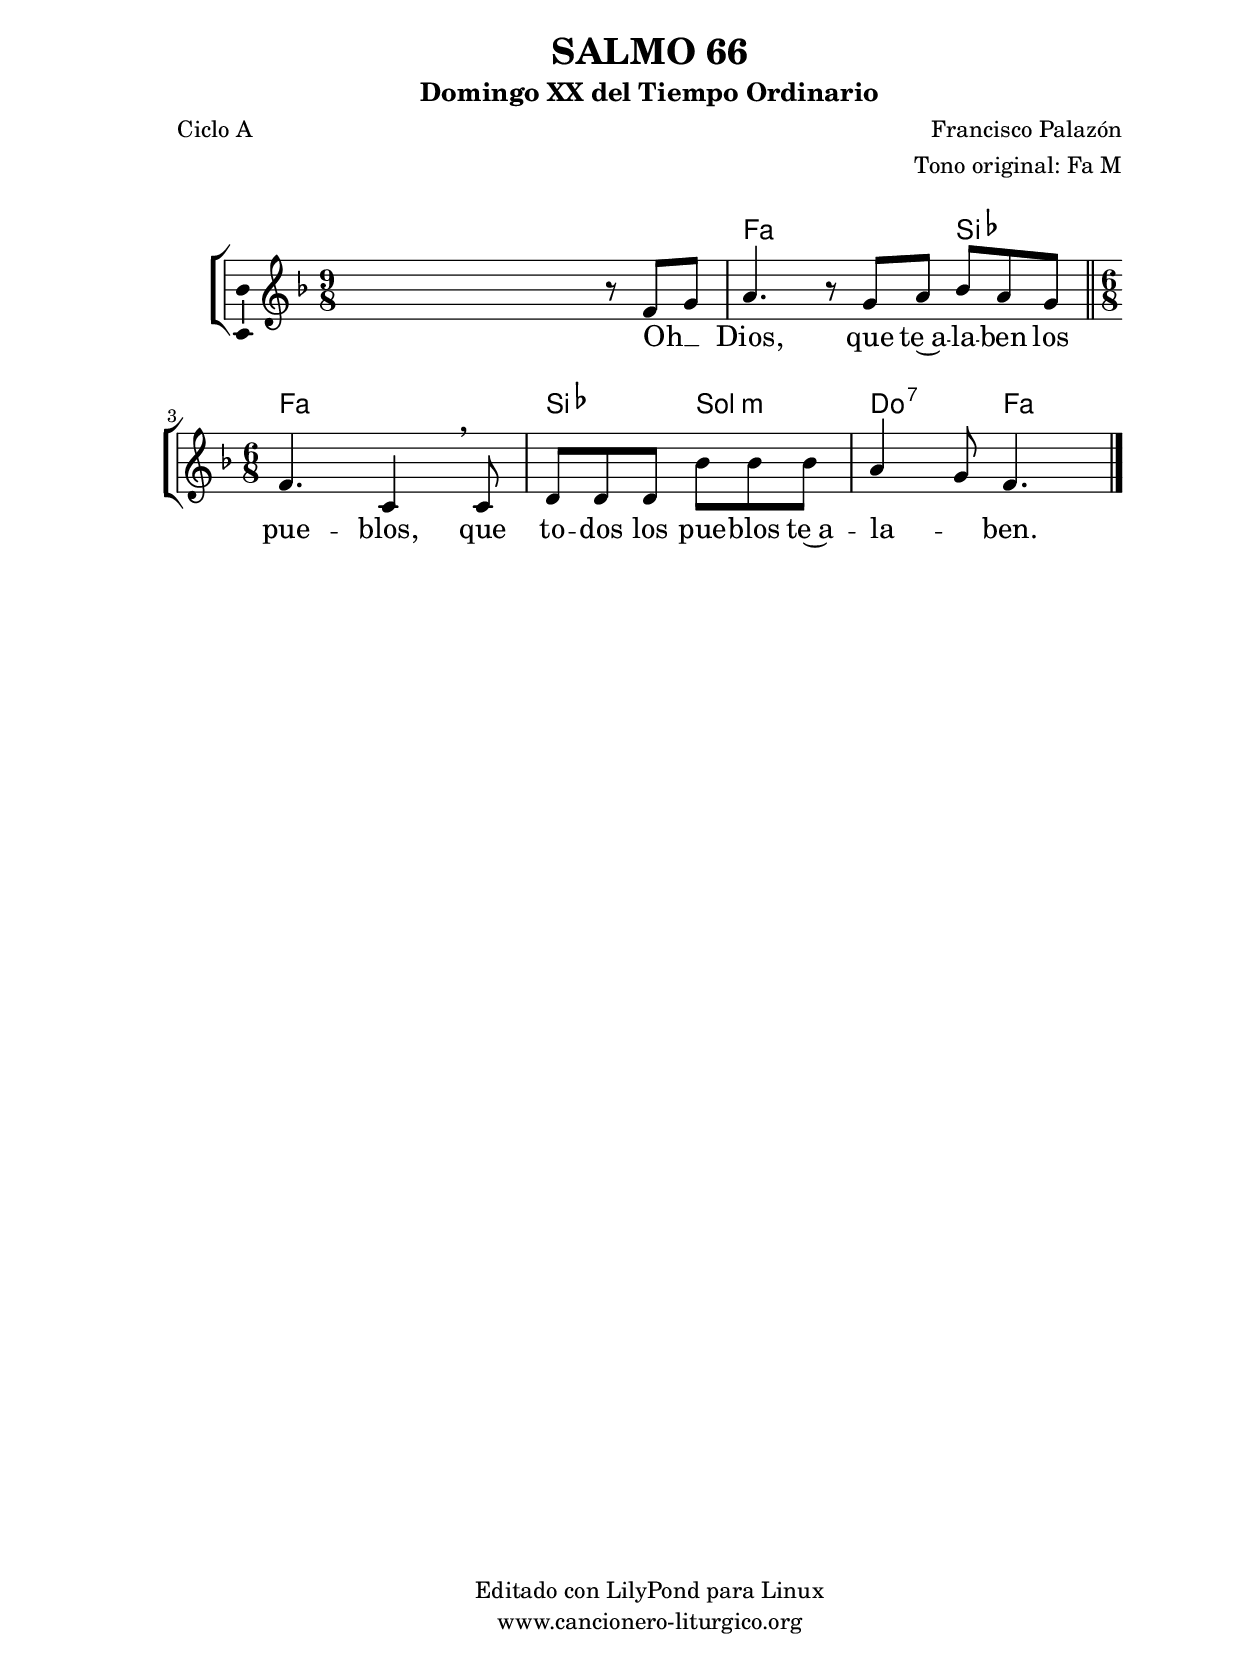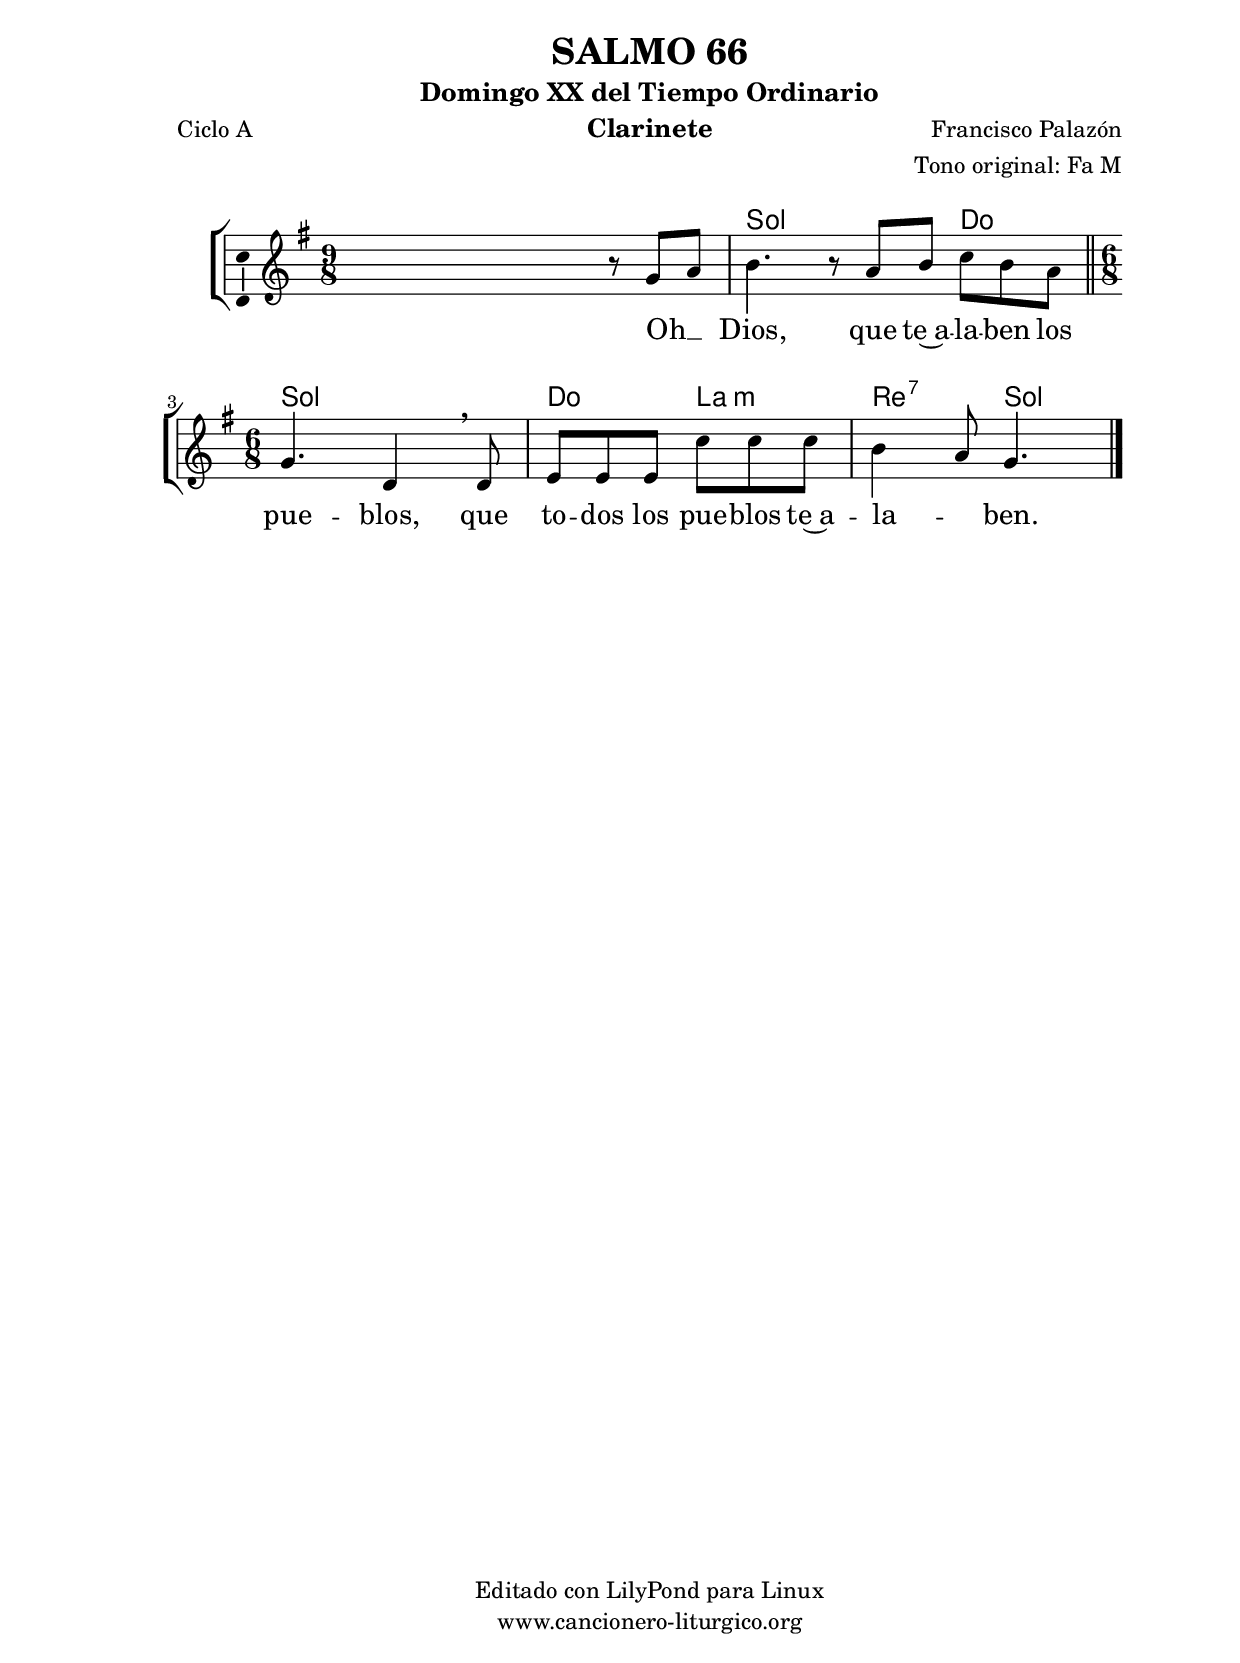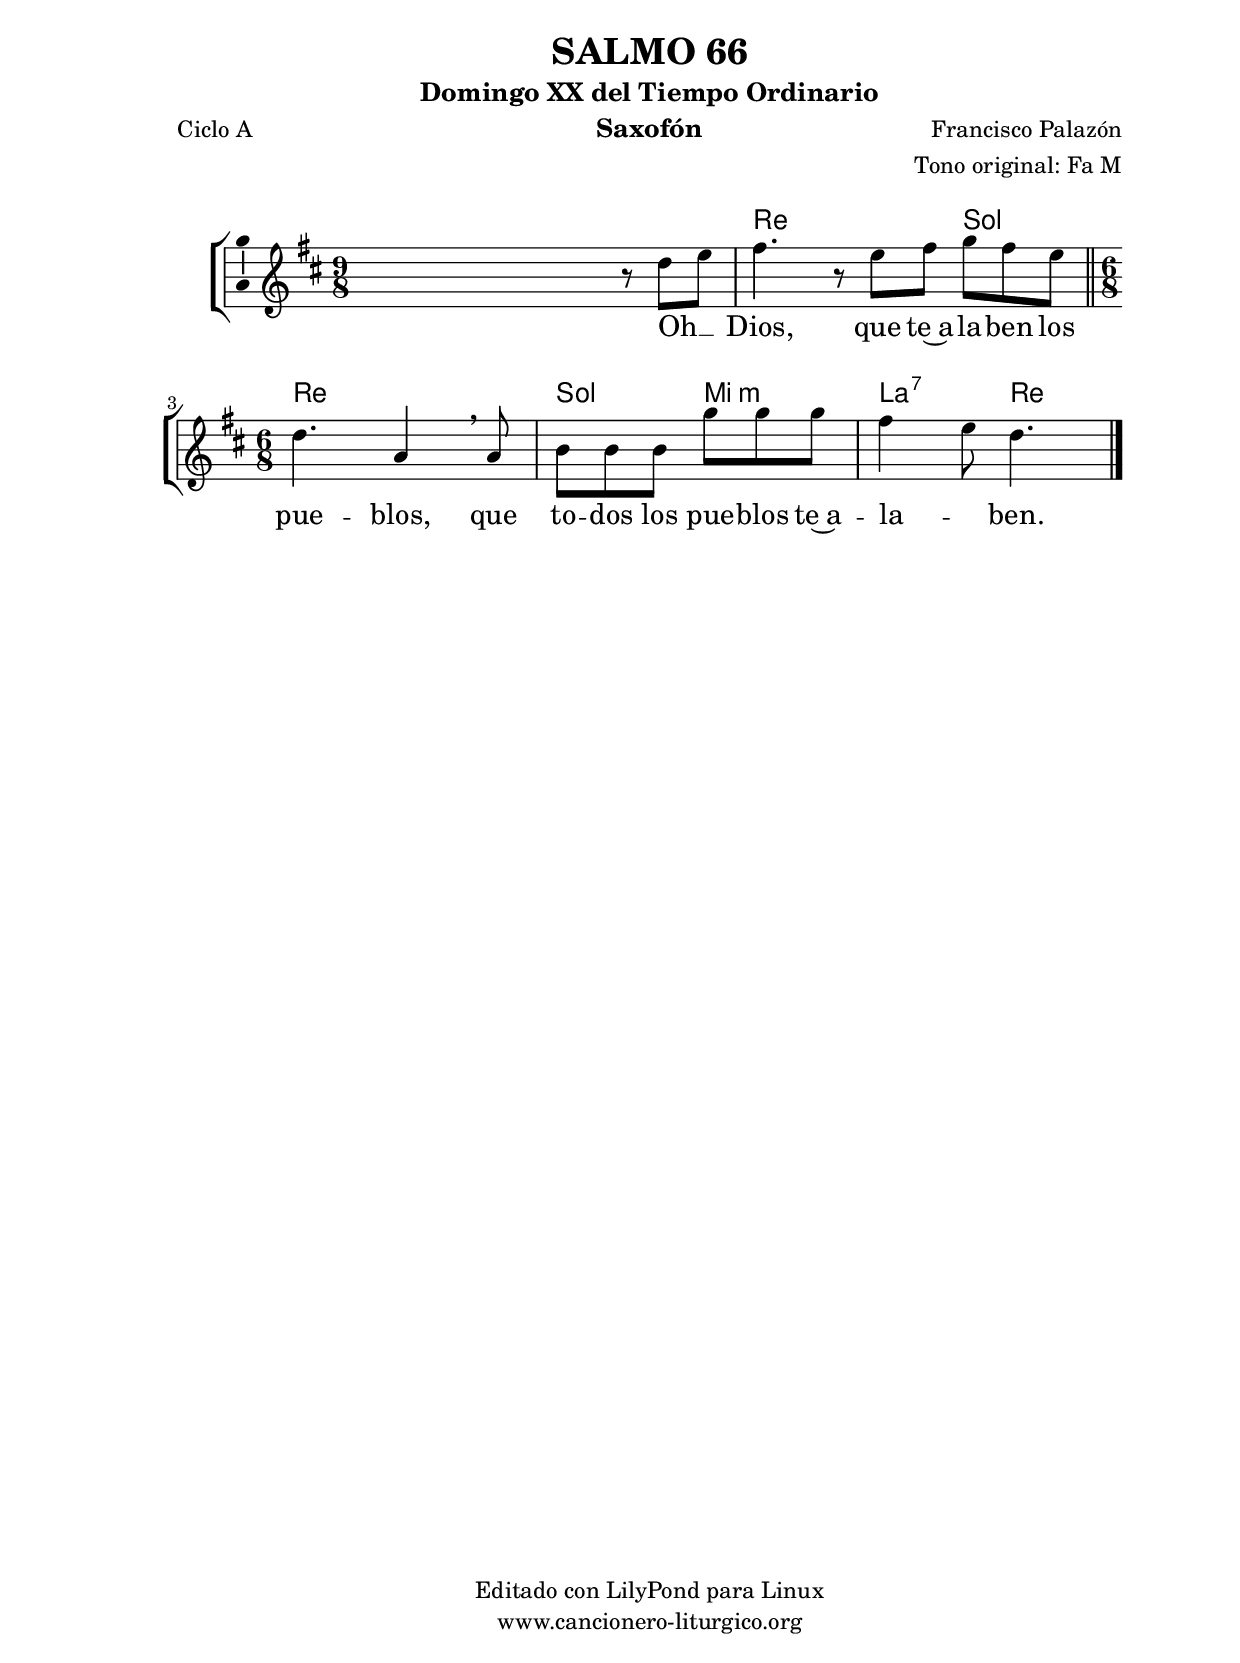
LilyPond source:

%
%para convertir .midi en .wav:
%timidity filename.midi -Ow -o finename.wav
%
%
%Para convertir de .wav a .mp3:
%lame -h -m j filename.wav
%
%
%para escuchar el midi:
%timidity nombrefichero.midi
%


%versión de lilypond para la que se ha escrito esta partitura:
\version "2.16.0"

	%Tamaño papel
	#(set-default-paper-size "a4")
	%Tamaño partitura
	#(set-global-staff-size 20)
	%No responde al pulsar sobre una nota
	#(ly:set-option 'point-and-click #f)

%parámetros del encabezamiento:
\header {
	title = "SALMO 66"
	subtitle = "Domingo XX del Tiempo Ordinario"
	composer = "Francisco Palazón"
	poet = "Ciclo A"
	meter = ""
	arranger = "Tono original: Fa M"
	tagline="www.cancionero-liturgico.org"
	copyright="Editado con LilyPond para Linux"
	tiempo = "Ordinario"
	usos = "Salmo"
	letra = "Oh Dios, que te alaben los pueblos, que todos los pueblos te alaben."
	}

%parámetros asociados al papel:
\paper  {
	oddHeaderMarkup = \markup {\fill-line { \on-the-fly #not-first-page \fromproperty #'header:title \on-the-fly #not-first-page \fromproperty #'header:composer }}
	evenHeaderMarkup = \markup {\fill-line { \fromproperty #'header:composer \fromproperty #'header:title }}
	#(set-paper-size "a4")
	print-page-number = ##f
	first-page-number = 1
	print-first-page-number = ##f
%	head-separation = 3.0 \cm
	top-margin = 2.0 \cm
	bottom-margin = 0.5\cm
%%%	bottom-margin = -1.0\cm
	left-margin = 3.0 \cm
	line-width = 16.0 \cm 
	indent = 8\mm
	interscoreline = 2.\mm
	between-system-space = 15\mm
%	para que las partituras no llenen la hoja:
	ragged-bottom = ##t
%	idem para la última hoja:
	ragged-last-bottom = ##f
%	para que las partituras llenen el ancho del papel:
	ragged-last = ##f
	after-title-space = 2.5 \cm
%page-count=1
%system-count=8

	%Flexible Vertical Spacing
%	markup-markup-spacing =
%	#'((basic-distance . 15) (minimum-distance . 15) (padding . 3))
	markup-system-spacing =
	#'((basic-distance . 15) (minimum-distance . 15) (padding . 3))
	system-system-spacing =
	#'((basic-distance . 15) (minimum-distance . 15) (padding . 3))
	score-system-spacing =
	#'((basic-distance . 15) (minimum-distance . 15) (padding . 5))
%	top-system-spacing = % header
%	#'((basic-distance . 8) (minimum-distance . 0) (padding . 3))
%	top-markup-spacing =
%	#'((basic-distance . 20) (minimum-distance . 20) (padding . 3))
	last-bottom-spacing = % footer
	#'((basic-distance . 5) (minimum-distance . 5) (padding . 3))
%	score-markup-spacing =
%	#'((basic-distance . 16) (minimum-distance . 13) (padding . 3))

	}


%parámetros que afectan a toda la partitura:
global =  {
	%clave de sol (G):
	\clef G
	%armadura:
%	\transpose f a
	\key f \major
	\tempo 4=90
	\set Score.tempoHideNote = ##t
	}


acordes = {
	\italianChords
	\chordmode {
%	\transpose f a
{

s1 s8
f4. s bes f s bes g:m c:7 f

	}
	}
}

melodia = 
%	\transpose f a
{
	\relative c'{

\time 9/8
%%%s2 s4 \times 3/2{f8 g}
s2 s4 r8 f8 g
a4. r8 g8 a bes a g

\bar "||"
\time 6/8
f4. c4 \breathe c8
d8 d d bes' bes bes
a4 g8 f4.

	\bar "|."
	}
	}


texto = \lyricmode {
Oh __ _ Dios, que te~a -- la -- ben los pue -- blos,
que to -- dos los pue -- blos te~a -- la -- _ ben.
	}


acordesStaff = \context ChordNames = acordesStaff <<
	\set chordChanges = ##t
	\acordes
	>>


vozStaff = \context Voice = vozStaff
\with {\consists "Ambitus_engraver"}
<<
%	\set Staff.instrumentName = ""
%	\set Staff.shortInstrumentName = ""
%	\set Staff.midiInstrument = #"clarinet"
%	\set Staff.midiInstrument = #"cello"
%	\set Staff.midiInstrument = #"flute"
	\set Staff.midiInstrument = #"electric guitar (jazz)"
%	\set Staff.midiInstrument = #"english horn"
%	\set Staff.midiInstrument = #"violin"
%	\set Staff.midiInstrument = #"glockenspiel"
	\set Staff.midiMinimumVolume = #0.7
	\set Staff.midiMaximumVolume = #0.9
	\global
	\melodia
	>>


textoStaff = \context Lyrics = textoStaff <<
	\lyricsto vozStaff \texto
	>>

\book {
	\score {
		\context ChoirStaff {
			\override StaffGroup.SystemStartBracket #'collapse-height = #1
			\override Score.SystemStartBar #'collapse-height = #1
			<<
			\acordesStaff
			\vozStaff
			\textoStaff
			>>
			}
		\layout {
	    		\context {
				\Lyrics
				\override LyricText #'font-size = #2
				}
	   		 \context {
				\Score
				%fontSize = #3
				\override StaffSymbol #'staff-space = #(magstep +3)
				%\override Beam #'thickness = #0.55
				%\override SpacingSpanner #'spacing-increment = #1.0
				%\override Slur #'height-limit = #1.5
				}
			}
		}
	\score {
		\unfoldRepeats
		\context ChoirStaff {
			<<
			\acordesStaff
			\vozStaff
			>>
			}
		\midi {
	  		\context {
	  			\Score
				tempoWholesPerMinute = #(ly:make-moment 70 4)
				}
			}
		}
	}

%Partitura para clarinete
#(define output-suffix "C")
\book {
	\header{
		instrument = "Clarinete"
		}
	\score {
		\context ChoirStaff {
			\override StaffGroup.SystemStartBracket #'collapse-height = #1
			\override Score.SystemStartBar #'collapse-height = #1
\transpose c d
			<<
			\acordesStaff
			\vozStaff
			\textoStaff
			>>
			}
		\layout {
	    		\context {
				\Lyrics
				\override LyricText #'font-size = #2
				}
	   		 \context {
				\Score
				%fontSize = #3
				\override StaffSymbol #'staff-space = #(magstep +3)
				%\override Beam #'thickness = #0.55
				%\override SpacingSpanner #'spacing-increment = #1.0
				%\override Slur #'height-limit = #1.5
				}
			}
		}
	}

%Partitura para saxofón
#(define output-suffix "S")
\book {
	\header{
		instrument = "Saxofón"
		}
	\score {
		\context ChoirStaff {
			\override StaffGroup.SystemStartBracket #'collapse-height = #1
			\override Score.SystemStartBar #'collapse-height = #1
\transpose c a
			<<
			\acordesStaff
			\vozStaff
			\textoStaff
			>>
			}
		\layout {
	    		\context {
				\Lyrics
				\override LyricText #'font-size = #2
				}
	   		 \context {
				\Score
				%fontSize = #3
				\override StaffSymbol #'staff-space = #(magstep +3)
				%\override Beam #'thickness = #0.55
				%\override SpacingSpanner #'spacing-increment = #1.0
				%\override Slur #'height-limit = #1.5
				}
			}
		}
	}

